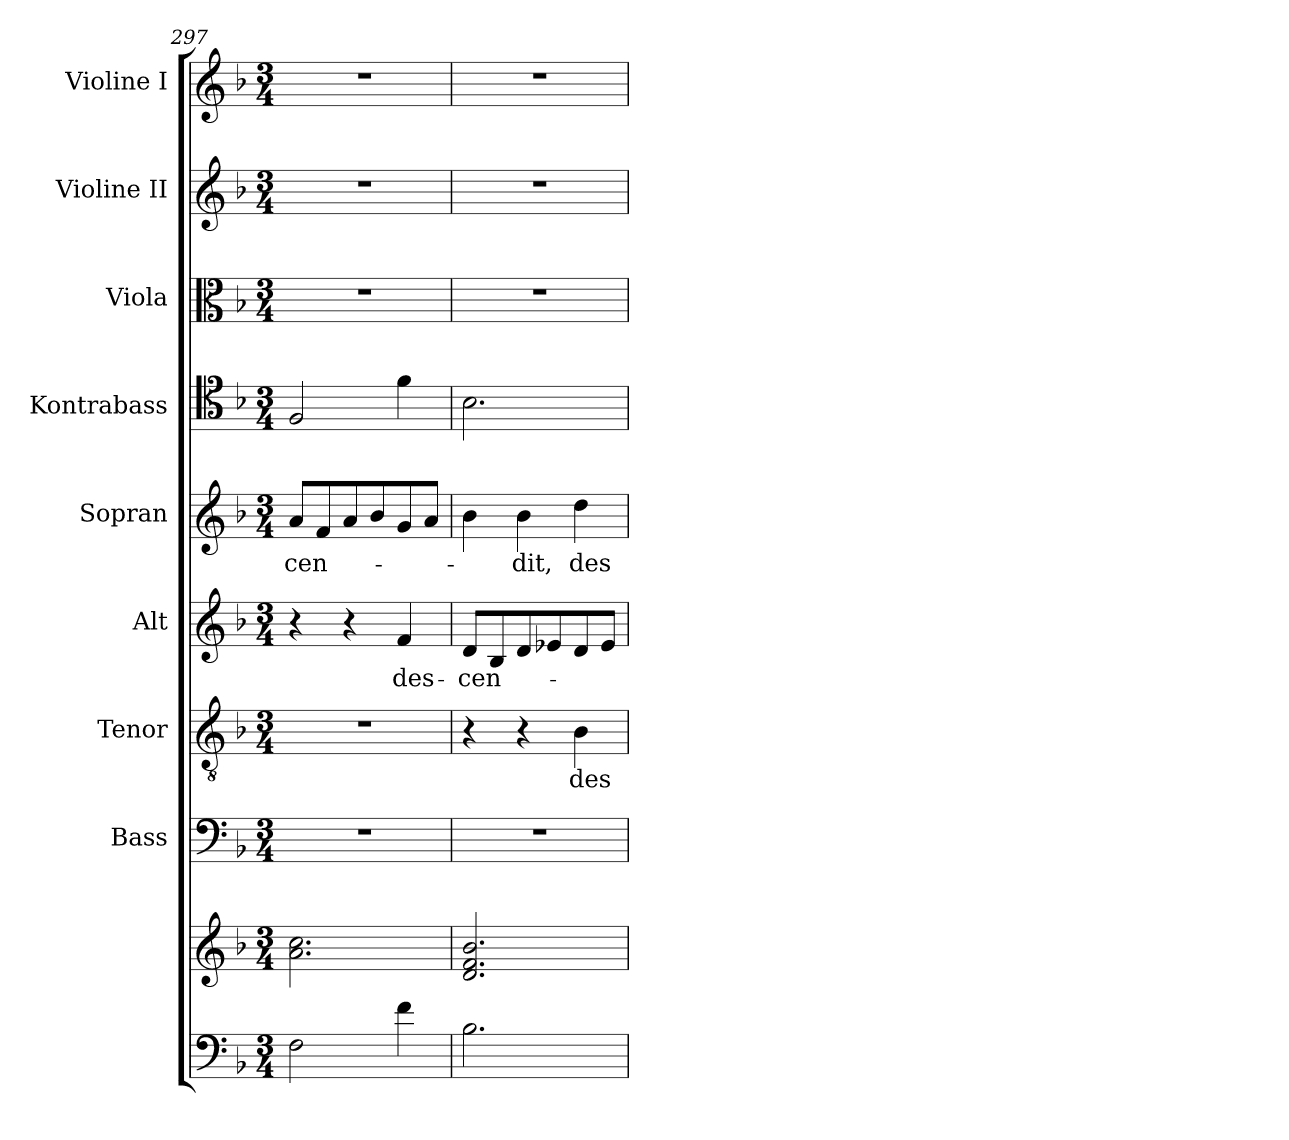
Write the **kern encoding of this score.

**kern	**kern	**kern	**kern	**text	**kern	**text	**kern	**text	**kern	**kern	**kern	**kern
*part9	*part9	*part8	*part7	*part7	*part6	*part6	*part5	*part5	*part4	*part3	*part2	*part1
*staff10	*staff9	*staff8	*staff7	*staff7	*staff6	*staff6	*staff5	*staff5	*staff4	*staff3	*staff2	*staff1
*	*	*I"Bass	*I"Tenor	*	*I"Alt	*	*I"Sopran	*	*I"Kontrabass	*I"Viola	*I"Violine II	*I"Violine I
*	*	*I'B.	*I'T.	*	*I'A.	*	*I'S.	*	*I'Kb.	*I'Vla.	*I'Vl. II	*I'Vl. I
*clefF4	*clefG2	*clefF4	*clefGv2	*	*clefG2	*	*clefG2	*	*clefC4	*clefC3	*clefG2	*clefG2
*	*	*	*	*	*	*	*	*	*ITrd7c12	*	*	*
*k[b-]	*k[b-]	*k[b-]	*k[b-]	*	*k[b-]	*	*k[b-]	*	*k[b-]	*k[b-]	*k[b-]	*k[b-]
*F:	*F:	*F:	*F:	*	*F:	*	*F:	*	*F:	*F:	*F:	*F:
*M3/4	*M3/4	*M3/4	*M3/4	*	*M3/4	*	*M3/4	*	*M3/4	*M3/4	*M3/4	*M3/4
=297	=297	=297	=297	=297	=297	=297	=297	=297	=297	=297	=297	=297
!	!	!	!	!	!	!	!	!LO:LY:b	!	!	!	!
2F\	2.a\ 2.cc\	2.r	2.r	.	4r	.	8a/L	-cen-	2FF/	2.r	2.r	2.r
.	.	.	.	.	.	.	8f/	.	.	.	.	.
.	.	.	.	.	4r	.	8a/	.	.	.	.	.
.	.	.	.	.	.	.	8b-/	.	.	.	.	.
!	!	!	!	!	!	!LO:LY:b	!	!	!	!	!	!
4f\	.	.	.	.	4f/	des-	8g/	.	4F\	.	.	.
.	.	.	.	.	.	.	8a/J	.	.	.	.	.
=298	=298	=298	=298	=298	=298	=298	=298	=298	=298	=298	=298	=298
!	!	!	!	!	!	!LO:LY:b	!	!	!	!	!	!
2.B-\	2.d/ 2.f/ 2.b-/	2.r	4r	.	8d/L	-cen-	4b-\	.	2.BB-\	2.r	2.r	2.r
.	.	.	.	.	8B-/	.	.	.	.	.	.	.
!	!	!	!	!	!	!	!	!LO:LY:b	!	!	!	!
.	.	.	4r	.	8d/	.	4b-\	-dit,	.	.	.	.
.	.	.	.	.	8e-X/	.	.	.	.	.	.	.
!	!	!	!	!LO:LY:b	!	!	!	!LO:LY:b	!	!	!	!
.	.	.	4B-\	des-	8d/	.	4dd\	des-	.	.	.	.
.	.	.	.	.	8e-/J	.	.	.	.	.	.	.
=	=	=	=	=	=	=	=	=	=	=	=	=
*-	*-	*-	*-	*-	*-	*-	*-	*-	*-	*-	*-	*-
